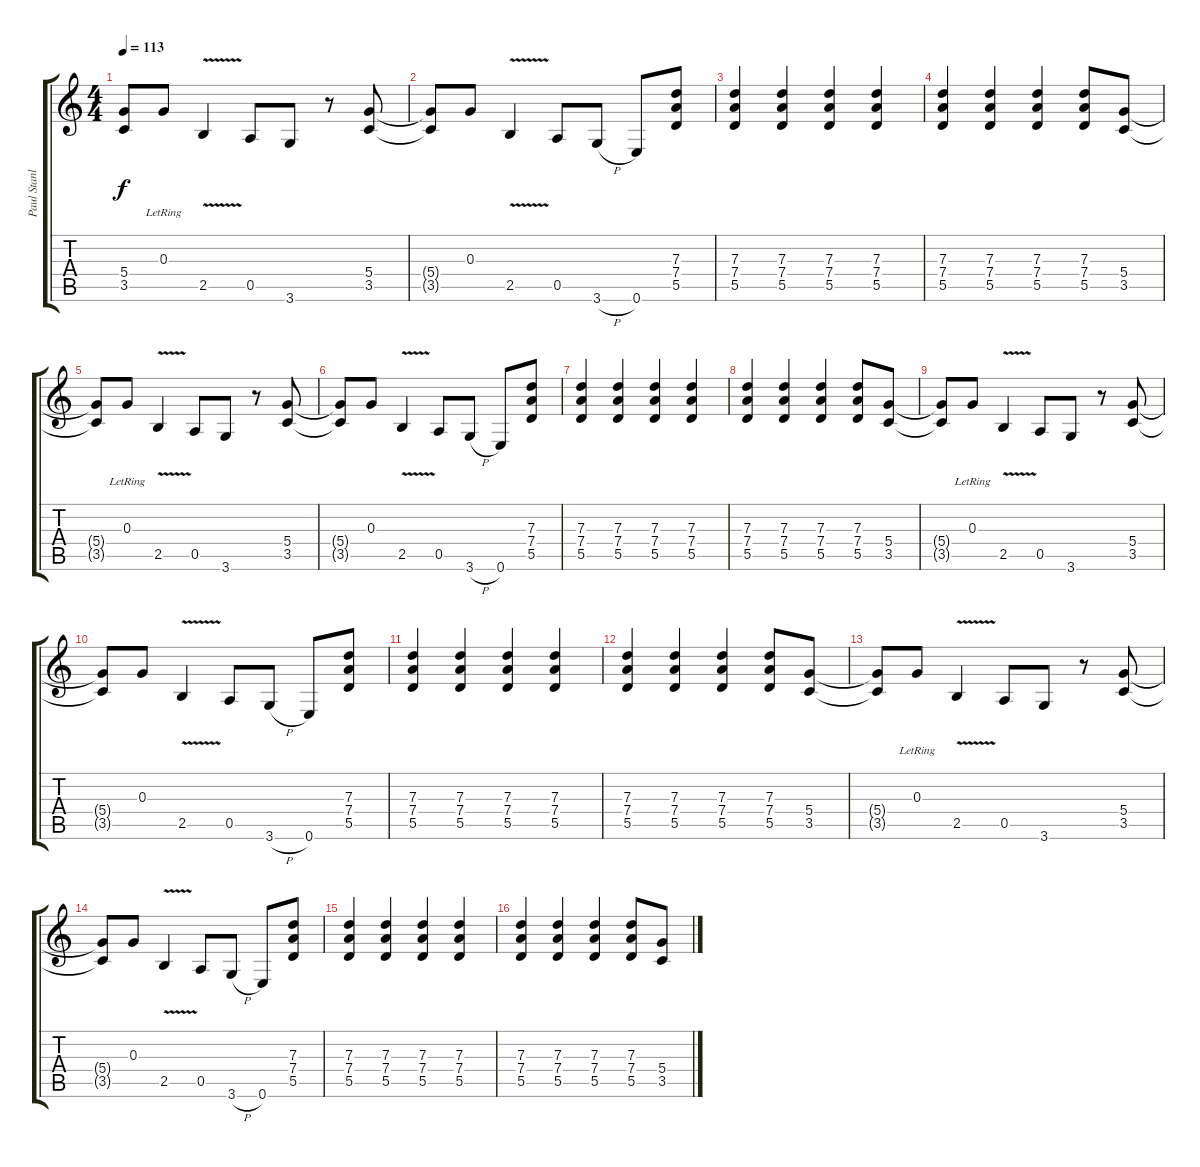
\track ("Paul Stanley" "Paul Stanl") {instrument acousticguitarsteel}
\staff {score tabs}
\tuning (E4 B3 G3 D3 A2 E2) {hide}
\ts (4 4)
\tempo 113
\clef g2
\ks c
(5.4{t} 3.5{t}).8{dy f} 0.3{lr}.8 2.5{v}.4 0.5.8 3.6.8 r.8 (5.4 3.5).8 |
(5.4{t} 3.5{t}).8 0.3.8 2.5{v}.4 0.5.8 3.6{h}.8 0.6.8 (7.3 7.4 5.5).8 |
(7.3 7.4 5.5).4 (7.3 7.4 5.5).4 (7.3 7.4 5.5).4 (7.3 7.4 5.5).4 |
(7.3 7.4 5.5).4 (7.3 7.4 5.5).4 (7.3 7.4 5.5).4 (7.3 7.4 5.5).8 (5.4 3.5).8 |
(5.4{t} 3.5{t}).8 0.3{lr}.8 2.5{v}.4 0.5.8 3.6.8 r.8 (5.4 3.5).8 |
(5.4{t} 3.5{t}).8 0.3.8 2.5{v}.4 0.5.8 3.6{h}.8 0.6.8 (7.3 7.4 5.5).8 |
(7.3 7.4 5.5).4 (7.3 7.4 5.5).4 (7.3 7.4 5.5).4 (7.3 7.4 5.5).4 |
(7.3 7.4 5.5).4 (7.3 7.4 5.5).4 (7.3 7.4 5.5).4 (7.3 7.4 5.5).8 (5.4 3.5).8 |
(5.4{t} 3.5{t}).8 0.3{lr}.8 2.5{v}.4 0.5.8 3.6.8 r.8 (5.4 3.5).8 |
(5.4{t} 3.5{t}).8 0.3.8 2.5{v}.4 0.5.8 3.6{h}.8 0.6.8 (7.3 7.4 5.5).8 |
(7.3 7.4 5.5).4 (7.3 7.4 5.5).4 (7.3 7.4 5.5).4 (7.3 7.4 5.5).4 |
(7.3 7.4 5.5).4 (7.3 7.4 5.5).4 (7.3 7.4 5.5).4 (7.3 7.4 5.5).8 (5.4 3.5).8 |
(5.4{t} 3.5{t}).8 0.3{lr}.8 2.5{v}.4 0.5.8 3.6.8 r.8 (5.4 3.5).8 |
(5.4{t} 3.5{t}).8 0.3.8 2.5{v}.4 0.5.8 3.6{h}.8 0.6.8 (7.3 7.4 5.5).8 |
(7.3 7.4 5.5).4 (7.3 7.4 5.5).4 (7.3 7.4 5.5).4 (7.3 7.4 5.5).4 |
(7.3 7.4 5.5).4 (7.3 7.4 5.5).4 (7.3 7.4 5.5).4 (7.3 7.4 5.5).8 (5.4 3.5).8
